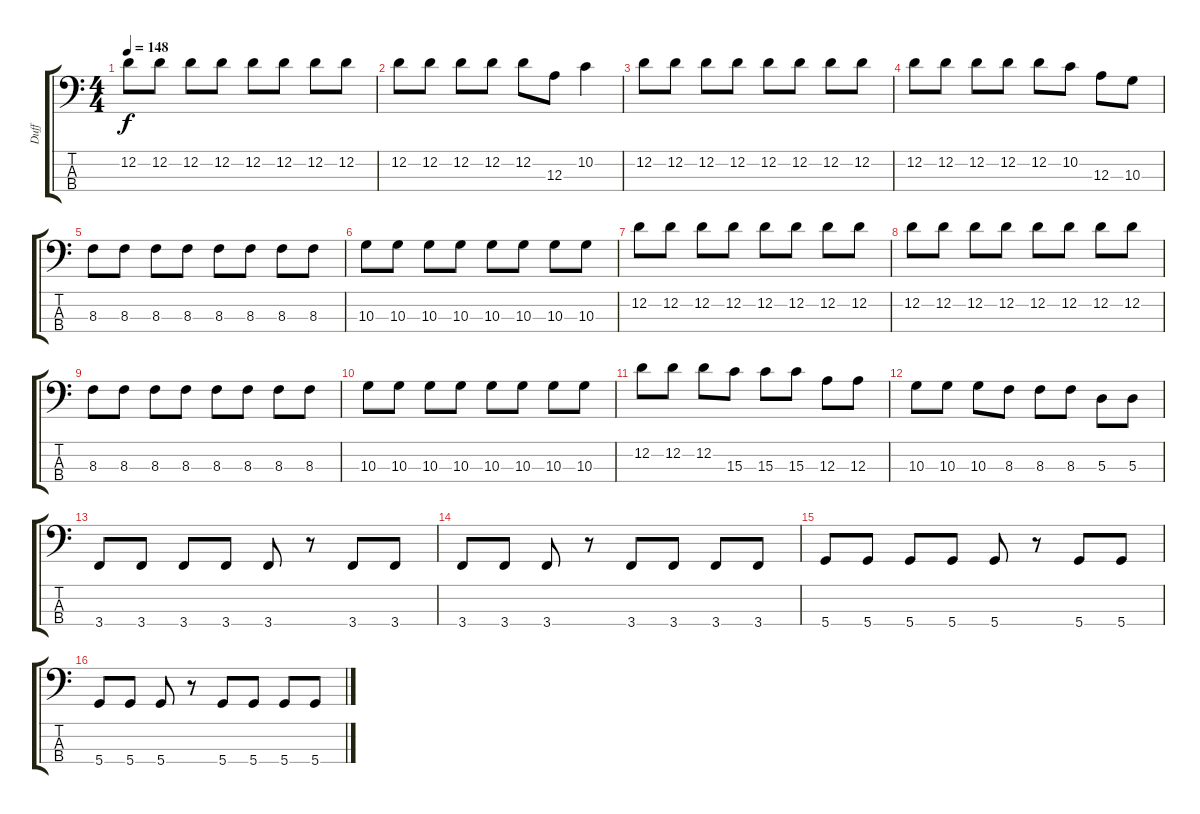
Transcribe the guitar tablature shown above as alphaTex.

\track ("Duff" "Duff") {instrument electricbasspick}
\staff {score tabs}
\tuning (G2 D2 A1 D1) {hide}
\ts (4 4)
\tempo 148
\clef f4
\ks c
12.2.8{dy f} 12.2.8 12.2.8 12.2.8 12.2.8 12.2.8 12.2.8 12.2.8 |
12.2.8 12.2.8 12.2.8 12.2.8 12.2.8 12.3.8 10.2.4 |
12.2.8 12.2.8 12.2.8 12.2.8 12.2.8 12.2.8 12.2.8 12.2.8 |
12.2.8 12.2.8 12.2.8 12.2.8 12.2.8 10.2.8 12.3.8 10.3.8 |
8.3.8 8.3.8 8.3.8 8.3.8 8.3.8 8.3.8 8.3.8 8.3.8 |
10.3.8 10.3.8 10.3.8 10.3.8 10.3.8 10.3.8 10.3.8 10.3.8 |
12.2.8 12.2.8 12.2.8 12.2.8 12.2.8 12.2.8 12.2.8 12.2.8 |
12.2.8 12.2.8 12.2.8 12.2.8 12.2.8 12.2.8 12.2.8 12.2.8 |
8.3.8 8.3.8 8.3.8 8.3.8 8.3.8 8.3.8 8.3.8 8.3.8 |
10.3.8 10.3.8 10.3.8 10.3.8 10.3.8 10.3.8 10.3.8 10.3.8 |
12.2.8 12.2.8 12.2.8 15.3.8 15.3.8 15.3.8 12.3.8 12.3.8 |
10.3.8 10.3.8 10.3.8 8.3.8 8.3.8 8.3.8 5.3.8 5.3.8 |
3.4.8 3.4.8 3.4.8 3.4.8 3.4.8 r.8 3.4.8 3.4.8 |
3.4.8 3.4.8 3.4.8 r.8 3.4.8 3.4.8 3.4.8 3.4.8 |
5.4.8 5.4.8 5.4.8 5.4.8 5.4.8 r.8 5.4.8 5.4.8 |
5.4.8 5.4.8 5.4.8 r.8 5.4.8 5.4.8 5.4.8 5.4.8
